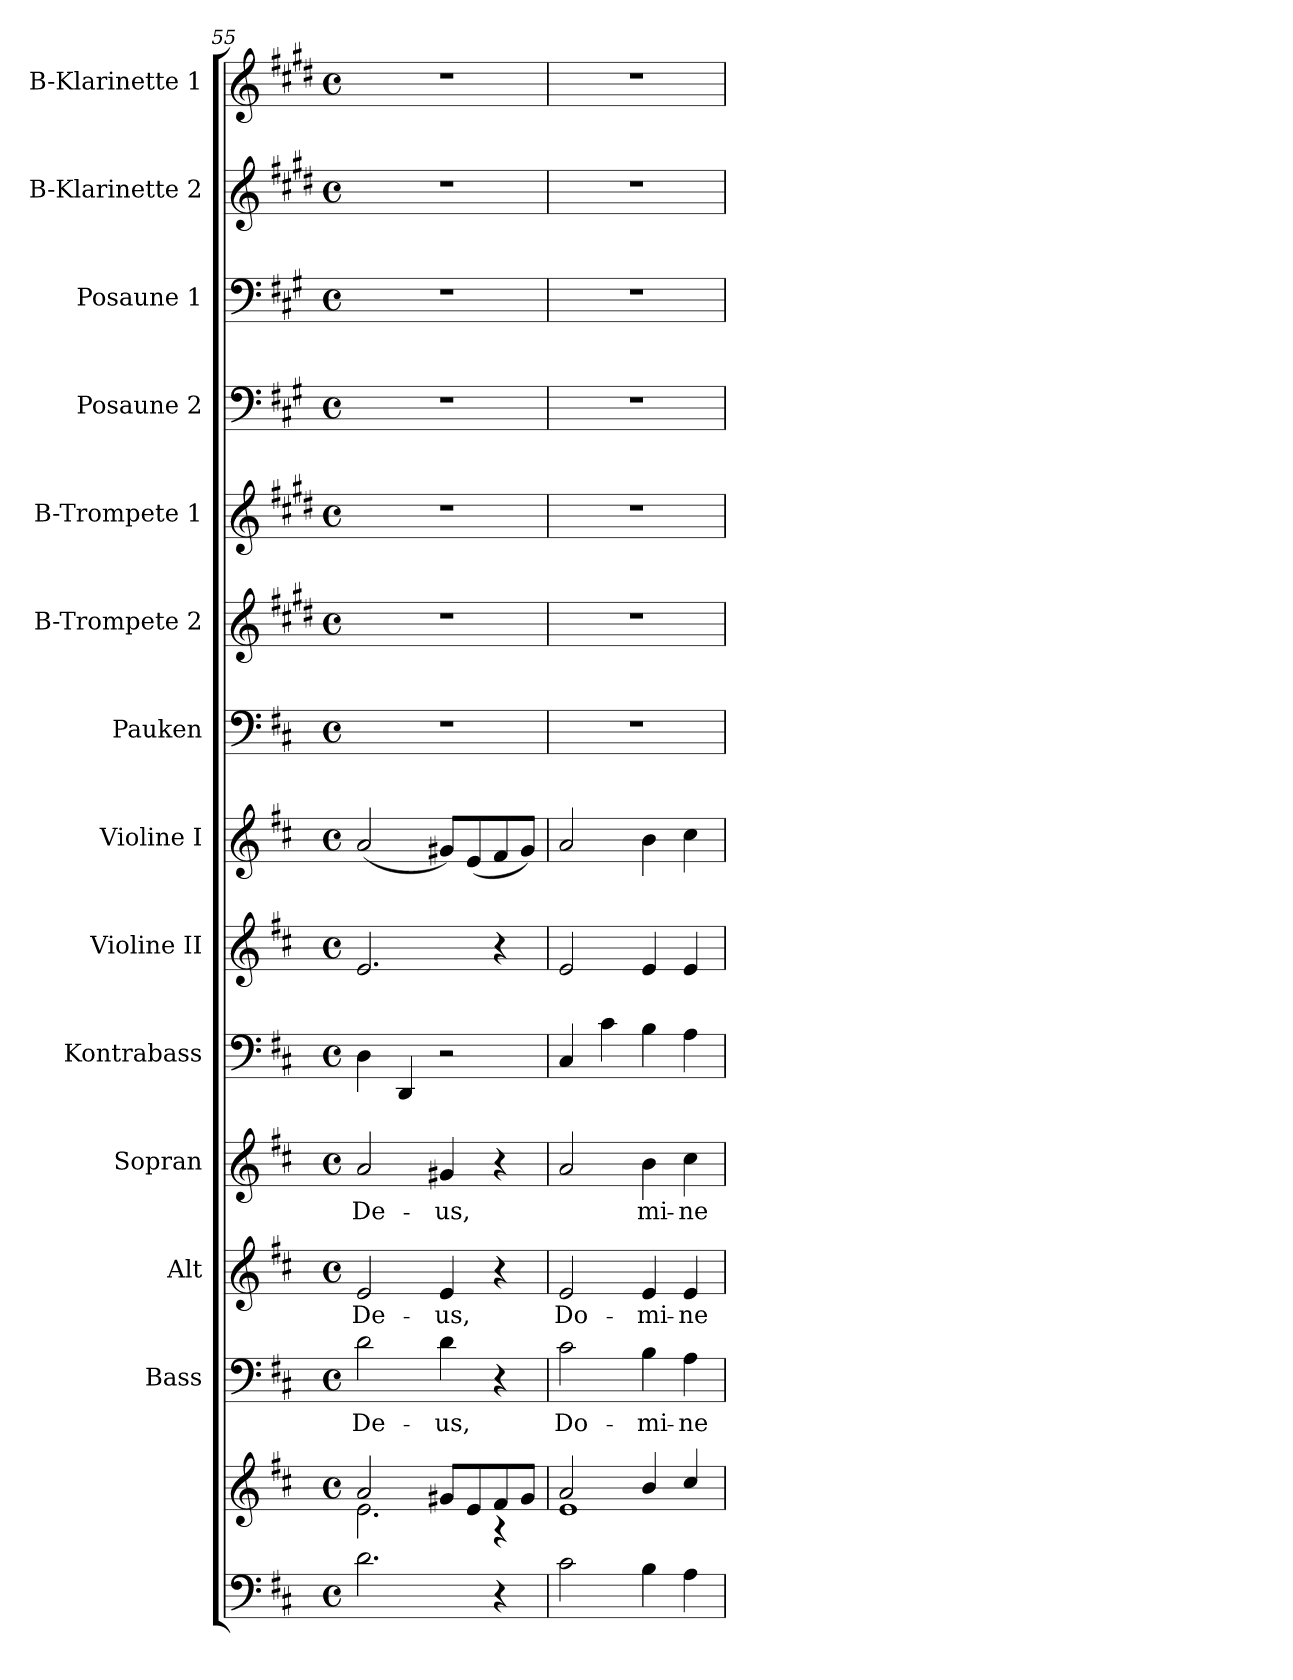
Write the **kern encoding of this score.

**kern	**kern	**kern	**text	**kern	**text	**kern	**text	**kern	**kern	**kern	**kern	**kern	**kern	**kern	**kern	**kern	**kern
*part14	*part14	*part13	*part13	*part12	*part12	*part11	*part11	*part10	*part9	*part8	*part7	*part6	*part5	*part4	*part3	*part2	*part1
*staff15	*staff14	*staff13	*staff13	*staff12	*staff12	*staff11	*staff11	*staff10	*staff9	*staff8	*staff7	*staff6	*staff5	*staff4	*staff3	*staff2	*staff1
*	*	*I"Bass	*	*I"Alt	*	*I"Sopran	*	*I"Kontrabass	*I"Violine II	*I"Violine I	*I"Pauken	*I"B-Trompete 2	*I"B-Trompete 1	*I"Posaune 2	*I"Posaune 1	*I"B-Klarinette 2	*I"B-Klarinette 1
*	*	*I'B.	*	*I'A.	*	*I'S.	*	*I'Kb.	*I'Vl. II	*I'Vl. I	*I'Pk.	*I'B Trp. 2	*I'B Trp. 1	*I'Pos. 2	*I'Pos. 1	*I'B Kl. 2	*I'B Kl. 1
*clefF4	*clefG2	*clefF4	*	*clefG2	*	*clefG2	*	*clefF4	*clefG2	*clefG2	*clefF4	*clefG2	*clefG2	*clefF4	*clefF4	*clefG2	*clefG2
*	*	*	*	*	*	*	*	*ITrd7c12	*	*	*	*ITrd1c2	*ITrd1c2	*ITrd4c7	*ITrd4c7	*ITrd1c2	*ITrd1c2
*k[f#c#]	*k[f#c#]	*k[f#c#]	*	*k[f#c#]	*	*k[f#c#]	*	*k[f#c#]	*k[f#c#]	*k[f#c#]	*k[f#c#]	*k[f#c#]	*k[f#c#]	*k[f#c#]	*k[f#c#]	*k[f#c#]	*k[f#c#]
*D:	*D:	*D:	*	*D:	*	*D:	*	*D:	*D:	*D:	*D:	*D:	*D:	*D:	*D:	*D:	*D:
*M4/4	*M4/4	*M4/4	*	*M4/4	*	*M4/4	*	*M4/4	*M4/4	*M4/4	*M4/4	*M4/4	*M4/4	*M4/4	*M4/4	*M4/4	*M4/4
*met(c)	*met(c)	*met(c)	*	*met(c)	*	*met(c)	*	*met(c)	*met(c)	*met(c)	*met(c)	*met(c)	*met(c)	*met(c)	*met(c)	*met(c)	*met(c)
=55	=55	=55	=55	=55	=55	=55	=55	=55	=55	=55	=55	=55	=55	=55	=55	=55	=55
*	*^	*	*	*	*	*	*	*	*	*	*	*	*	*	*	*	*
!	!	!	!	!LO:LY:b	!	!LO:LY:b	!	!LO:LY:b	!	!	!	!	!	!	!	!	!	!
2.d\	2a/	2.e\	2d\	De-	2e/	De-	2a/	De-	4DD\	2.e/	(<2a/	1r	1r	1r	1r	1r	1r	1r
.	.	.	.	.	.	.	.	.	4DDD/	.	.	.	.	.	.	.	.	.
!	!	!	!	!LO:LY:b	!	!LO:LY:b	!	!LO:LY:b	!	!	!	!	!	!	!	!	!	!
.	8g#X/L	.	4d\	-us,	4e/	-us,	4g#X/	-us,	2r	.	8g#X/L)	.	.	.	.	.	.	.
.	8e/	.	.	.	.	.	.	.	.	.	(<8e/	.	.	.	.	.	.	.
4r	8f#/	4rA	4r	.	4r	.	4r	.	.	4r	8f#/	.	.	.	.	.	.	.
.	8g#/J	.	.	.	.	.	.	.	.	.	8g#/J)	.	.	.	.	.	.	.
=56	=56	=56	=56	=56	=56	=56	=56	=56	=56	=56	=56	=56	=56	=56	=56	=56	=56	=56
!	!	!	!	!LO:LY:b	!	!LO:LY:b	!	!	!	!	!	!	!	!	!	!	!	!
2c#\	2a/	1e	2c#\	Do-	2e/	Do-	2a/	.	4CC#/	2e/	2a/	1r	1r	1r	1r	1r	1r	1r
.	.	.	.	.	.	.	.	.	4C#\	.	.	.	.	.	.	.	.	.
!	!	!	!	!LO:LY:b	!	!LO:LY:b	!	!LO:LY:b	!	!	!	!	!	!	!	!	!	!
4B\	4b/	.	4B\	-mi-	4e/	-mi-	4b\	mi-	4BB\	4e/	4b\	.	.	.	.	.	.	.
!	!	!	!	!LO:LY:b	!	!LO:LY:b	!	!LO:LY:b	!	!	!	!	!	!	!	!	!	!
4A\	4cc#/	.	4A\	-ne	4e/	-ne	4cc#\	-ne	4AA\	4e/	4cc#\	.	.	.	.	.	.	.
*	*v	*v	*	*	*	*	*	*	*	*	*	*	*	*	*	*	*	*
=	=	=	=	=	=	=	=	=	=	=	=	=	=	=	=	=	=
*-	*-	*-	*-	*-	*-	*-	*-	*-	*-	*-	*-	*-	*-	*-	*-	*-	*-
